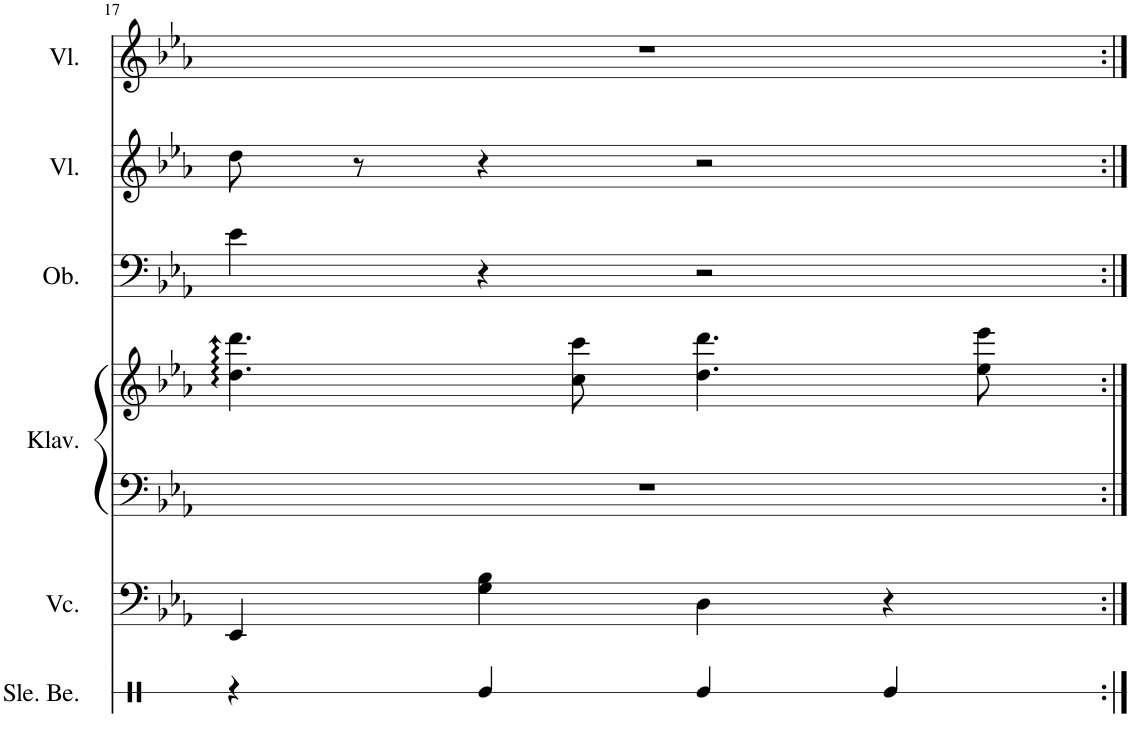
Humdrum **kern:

**kern	**kern	**kern	**kern	**kern	**kern	**kern
*part6	*part5	*part4	*part4	*part3	*part2	*part1
*staff7	*staff6	*staff5	*staff4	*staff3	*staff2	*staff1
*I"Glockenstab	*I"Violoncello	*I"Klavier	*	*I"Oboe	*I"Violine	*I"Violine
*	*I'Vc.	*I'Klav.	*	*I'Ob.	*I'Vl.	*I'Vl.
!!LO:PB:g=z
*clefX	*clefF4	*clefF4	*clefG2	*clefF4	*clefG2	*clefG2
*k[]	*k[b-e-a-]	*k[b-e-a-]	*k[b-e-a-]	*k[b-e-a-]	*k[b-e-a-]	*k[b-e-a-]
*M4/4	*M4/4	*M4/4	*M4/4	*M4/4	*M4/4	*M4/4
=17	=17	=17	=17	=17	=17	=17
4r	4EE-/	1r	4.dd\ 4.ddd\	4e-\	8dd\	1r
.	.	.	.	.	8r	.
4Re/	4G\ 4B-\	.	.	4r	4r	.
.	.	.	8cc\ 8ccc\	.	.	.
4Re/	4D\	.	4.dd\ 4.ddd\	2r	2r	.
4Re/	4r	.	.	.	.	.
.	.	.	8ee-\ 8eee-\	.	.	.
=:|!	=:|!	=:|!	=:|!	=:|!	=:|!	=:|!
*-	*-	*-	*-	*-	*-	*-
